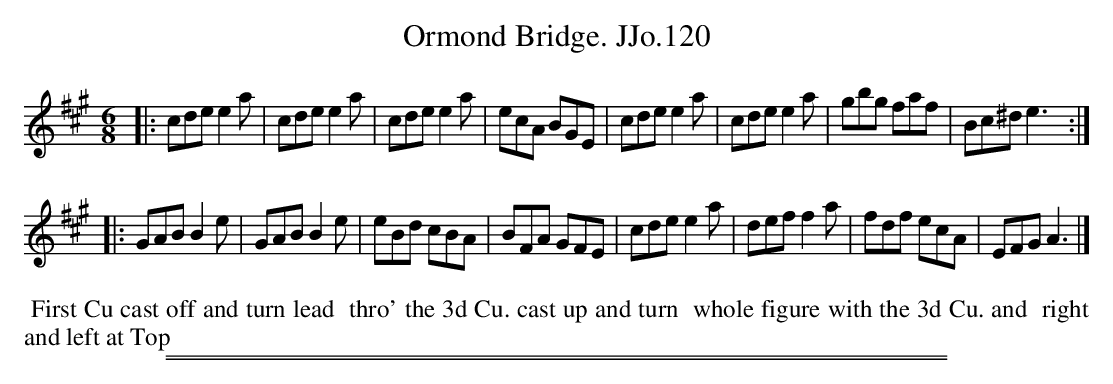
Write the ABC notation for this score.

X:1
T: Ormond Bridge. JJo.120
M:6/8
L:1/8
K:A
|:\
cde e2a | cde e2a | cde e2a | ecA BGE |\
cde e2a | cde e2a | gbg faf | Bc^d e3 ::
GAB B2e | GAB B2e | eBd cBA | BFA GFE |\
cde e2a | def f2a | fdf ecA | EFG A3  |]
